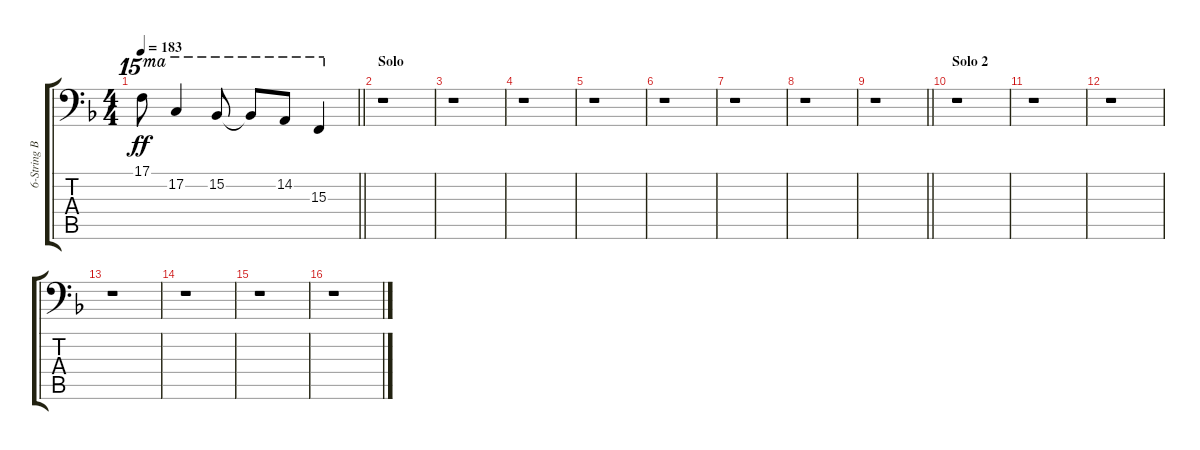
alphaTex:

\track ("6-String Bass" "6-String B") {instrument electricbasspick}
\staff {score tabs}
\tuning (C3 G2 D2 A1 E1 B0) {hide}
\ts (4 4)
\tempo 183
\clef f4
\barLineRight lightlight
\ks f
17.1{t}.8{ot 15ma dy ff} 17.2.4{ot 15ma} 15.2.8{ot 15ma} 15.2{t}.8{ot 15ma} 14.2.8{ot 15ma} 15.3.4{ot 15ma} |
\section ("" "Solo")
r.1 |
r.1 |
r.1 |
r.1 |
r.1 |
r.1 |
r.1 |
\barLineRight lightlight
r.1 |
\section ("" "Solo 2")
r.1 |
r.1 |
r.1 |
r.1 |
r.1 |
r.1 |
r.1
